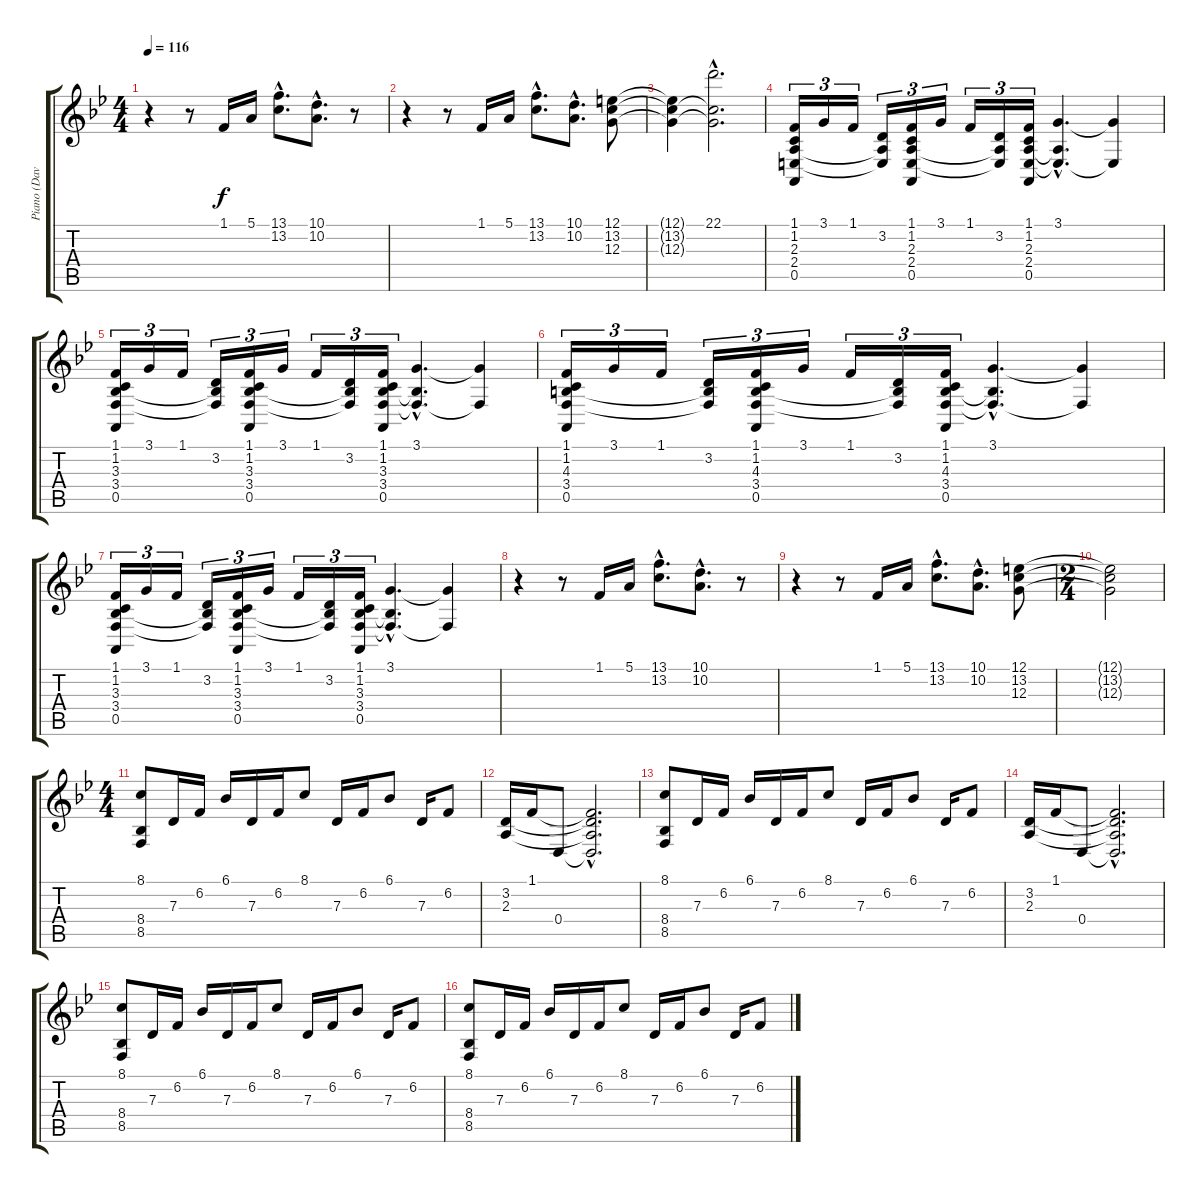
\track ("Piano (Davies)" "Piano (Dav") {instrument acousticgrandpiano}
\staff {score tabs}
\tuning (E4 B3 G3 D3 A2 E2) {hide}
\ts (4 4)
\tempo 116
\clef g2
\ks bb
r.4{dy f} r.8 1.1.16 5.1.16 (13.1{hac} 13.2{hac}).8{d} (10.1{hac} 10.2{hac}).8{d} r.8 |
r.4 r.8 1.1.16 5.1.16 (13.1{hac} 13.2{hac}).8{d} (10.1{hac} 10.2{hac}).8{d} (12.1 13.2 12.3).8 |
(12.1{t} 13.2{t} 12.3{t}).4 (22.1{hac} 13.2{hac t} 12.3{hac t}).2{d} |
(1.1 1.2 2.3 2.4 0.5).16{tu (3 2)} 3.1.16{tu (3 2)} 1.1.16{tu (3 2)} (3.2 2.3{t} 2.4{t}).16{tu (3 2)} (1.1 1.2 2.3 2.4 0.5).16{tu (3 2)} 3.1.16{tu (3 2)} 1.1.16{tu (3 2)} (3.2 2.3{t} 2.4{t}).16{tu (3 2)} (1.1 1.2 2.3 2.4 0.5).16{tu (3 2)} (3.1{hac} 2.3{hac t} 2.4{hac t}).4{d} (3.1{t} 2.4{t}).4 |
(1.1 1.2 3.3 3.4 0.5).16{tu (3 2)} 3.1.16{tu (3 2)} 1.1.16{tu (3 2)} (3.2 3.3{t} 3.4{t}).16{tu (3 2)} (1.1 1.2 3.3 3.4 0.5).16{tu (3 2)} 3.1.16{tu (3 2)} 1.1.16{tu (3 2)} (3.2 3.3{t} 3.4{t}).16{tu (3 2)} (1.1 1.2 3.3 3.4 0.5).16{tu (3 2)} (3.1{hac} 3.3{hac t} 3.4{hac t}).4{d} (3.1{t} 3.4{t}).4 |
(1.1 1.2 4.3 3.4 0.5).16{tu (3 2)} 3.1.16{tu (3 2)} 1.1.16{tu (3 2)} (3.2 4.3{t} 3.4{t}).16{tu (3 2)} (1.1 1.2 4.3 3.4 0.5).16{tu (3 2)} 3.1.16{tu (3 2)} 1.1.16{tu (3 2)} (3.2 4.3{t} 3.4{t}).16{tu (3 2)} (1.1 1.2 4.3 3.4 0.5).16{tu (3 2)} (3.1{hac} 4.3{hac t} 3.4{hac t}).4{d} (3.1{t} 3.4{t}).4 |
(1.1 1.2 3.3 3.4 0.5).16{tu (3 2)} 3.1.16{tu (3 2)} 1.1.16{tu (3 2)} (3.2 3.3{t} 3.4{t}).16{tu (3 2)} (1.1 1.2 3.3 3.4 0.5).16{tu (3 2)} 3.1.16{tu (3 2)} 1.1.16{tu (3 2)} (3.2 3.3{t} 3.4{t}).16{tu (3 2)} (1.1 1.2 3.3 3.4 0.5).16{tu (3 2)} (3.1{hac} 3.3{hac t} 3.4{hac t}).4{d} (3.1{t} 3.4{t}).4 |
r.4 r.8 1.1.16 5.1.16 (13.1{hac} 13.2{hac}).8{d} (10.1{hac} 10.2{hac}).8{d} r.8 |
r.4 r.8 1.1.16 5.1.16 (13.1{hac} 13.2{hac}).8{d} (10.1{hac} 10.2{hac}).8{d} (12.1 13.2 12.3).8 |
\ts (2 4)
(12.1{t} 13.2{t} 12.3{t}).2 |
\ts (4 4)
(8.1 8.4 8.5).8 7.3.16 6.2.16 6.1.16 7.3.16 6.2.16 8.1.8 7.3.16 6.2.16 6.1.8 7.3.16 6.2.8 |
(3.2 2.3).16 1.1.16 0.4.8 (1.1{hac t} 3.2{hac t} 2.3{hac t} 0.4{hac t}).2{d} |
(8.1 8.4 8.5).8 7.3.16 6.2.16 6.1.16 7.3.16 6.2.16 8.1.8 7.3.16 6.2.16 6.1.8 7.3.16 6.2.8 |
(3.2 2.3).16 1.1.16 0.4.8 (1.1{hac t} 3.2{hac t} 2.3{hac t} 0.4{hac t}).2{d} |
(8.1 8.4 8.5).8 7.3.16 6.2.16 6.1.16 7.3.16 6.2.16 8.1.8 7.3.16 6.2.16 6.1.8 7.3.16 6.2.8 |
(8.1 8.4 8.5).8 7.3.16 6.2.16 6.1.16 7.3.16 6.2.16 8.1.8 7.3.16 6.2.16 6.1.8 7.3.16 6.2.8
